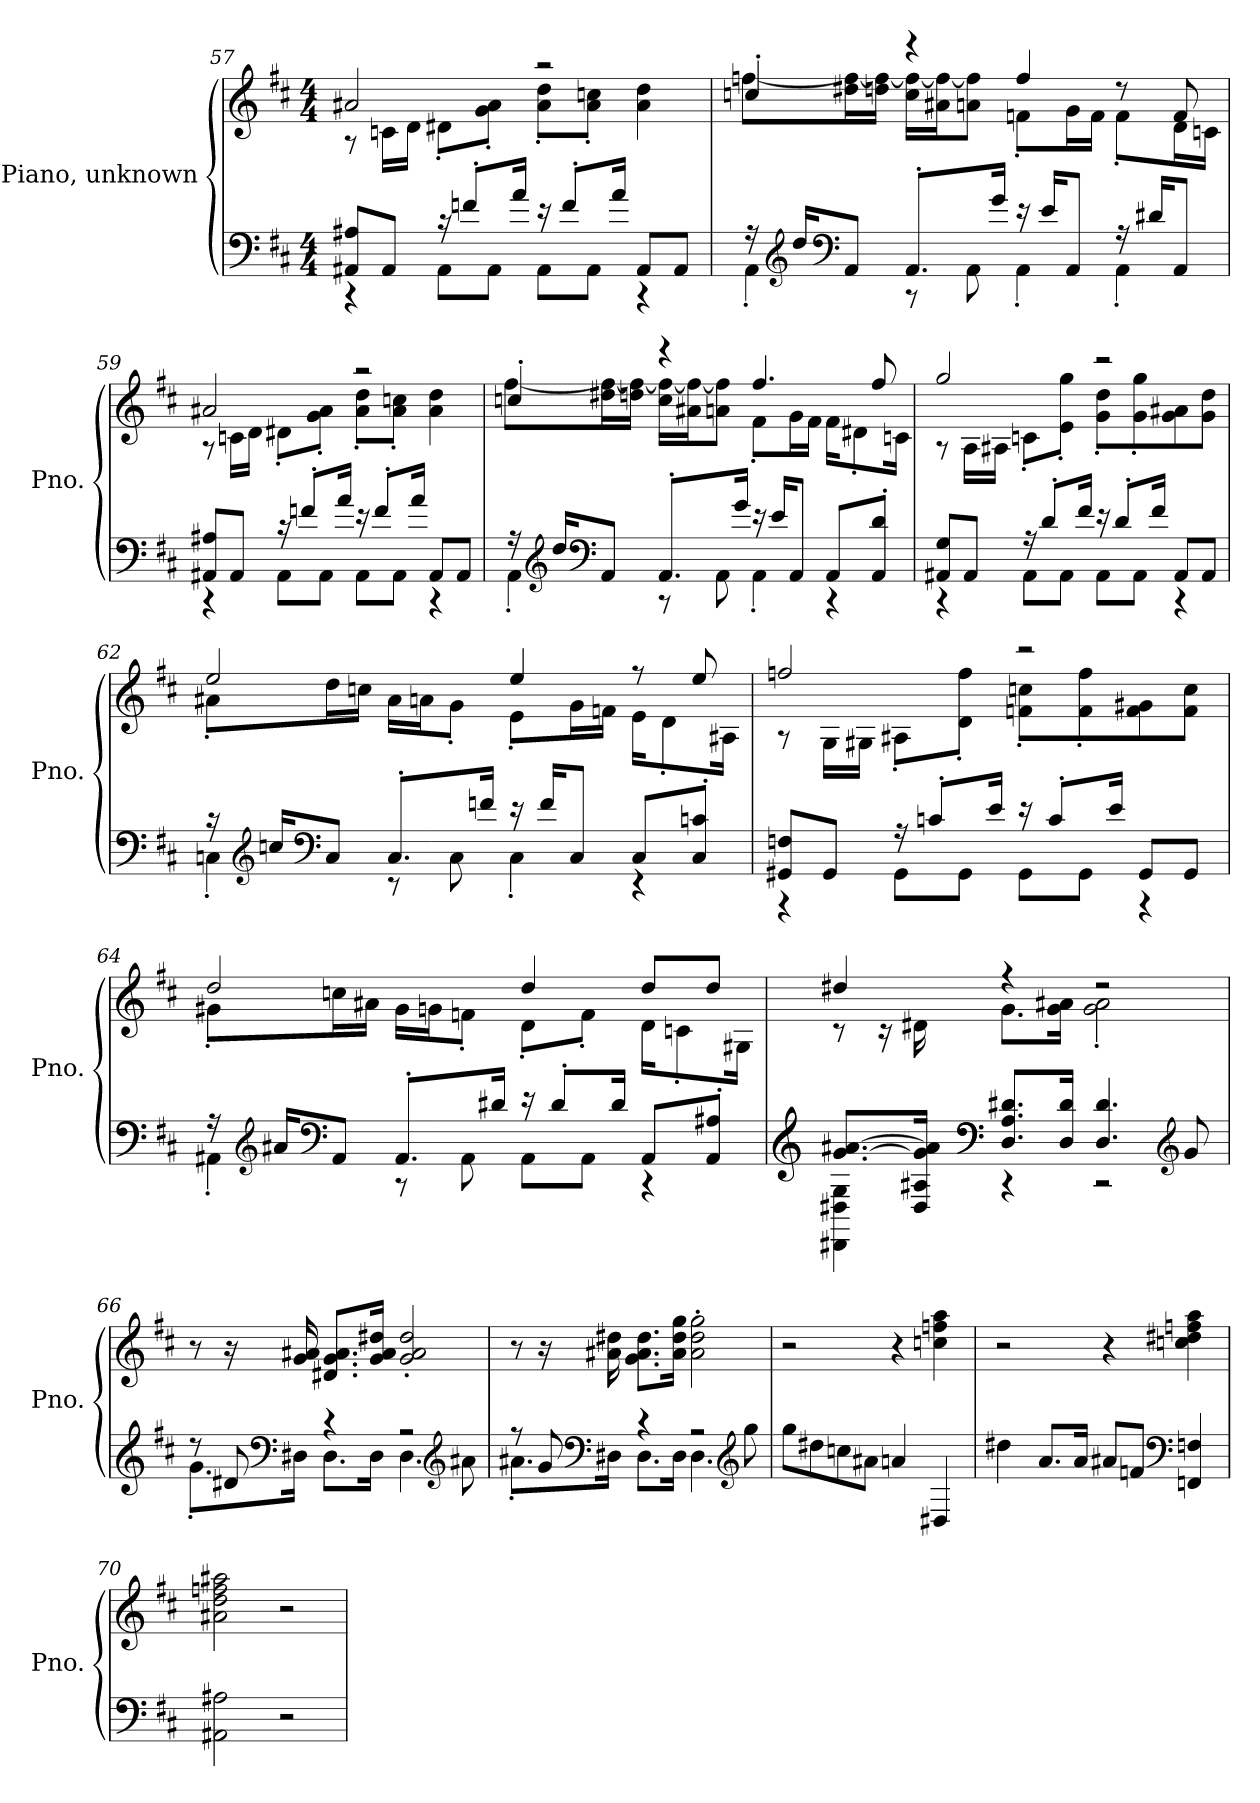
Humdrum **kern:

**kern	**kern
*part1	*part1
*staff2	*staff1
*I"Piano, unknown	*
*I'Pno.	*
!!LO:LB:g=z
*clefF4	*clefG2
*k[f#c#]	*k[f#c#]
*M4/4	*M4/4
=57	=57
*^	*^
8AA#X/ 8A#X/L	4r	2a#X/	8r
8AA#/J	.	.	16cn\LL
.	.	.	16d\JJ
16r	8AA#\L	.	8d#X'\L
8fn'/L	.	.	.
.	8AA#\J	.	8g\' 8a#\'J
16a/Jk	.	.	.
16r	8AA#\L	2r	8a#\' 8dd\'L
8f'/L	.	.	.
.	8AA#\J	.	8a#\' 8ccn\'J
16a/Jk	.	.	.
8AA#/L	4r	.	4a#\ 4dd\
8AA#/J	.	.	.
=58	=58	=58	=58
16r	4AA'\	4ccn'/	[8ffn\L
*clefG2	*	*	*
16dd/KL	.	.	.
*clefF4	*	*	*
8AA/J	.	.	16dd#X\ 16ff\_L
.	.	.	16ddn\ 16ff\_JJ
8.AA'/L	8r	4r	16cc\ 16ff\_LL
.	.	.	16a#X\ 16ff\_J
.	8AA\	.	8an\ 8ff\]J
16g/Jk	.	.	.
16r	4AA'\	4ff/	8fn'\L
16e/KL	.	.	.
8AA/J	.	.	16g\L
.	.	.	16f\JJ
16r	4AA'\	8r	8f'\L
16d#X/KL	.	.	.
8AA/J	.	8f/	16d\L
.	.	.	16cn\JJ
!!LO:LB:g=z	!!
=59	=59	=59	=59
8AA#X/ 8A#X/L	4r	2a#X/	8r
8AA#/J	.	.	16cn\LL
.	.	.	16d\JJ
16r	8AA#\L	.	8d#X'\L
8fn'/L	.	.	.
.	8AA#\J	.	8g\' 8a#\'J
16a/Jk	.	.	.
16r	8AA#\L	2r	8a#\' 8dd\'L
8f'/L	.	.	.
.	8AA#\J	.	8a#\' 8ccn\'J
16a/Jk	.	.	.
8AA#/L	4r	.	4a#\ 4dd\
8AA#/J	.	.	.
=60	=60	=60	=60
16r	4AA'\	4ccn'/	[8ff#\L
*clefG2	*	*	*
16dd/KL	.	.	.
*clefF4	*	*	*
8AA/J	.	.	16dd#X\ 16ff#\_L
.	.	.	16ddn\ 16ff#\_JJ
8.AA'/L	8r	4r	16cc\ 16ff#\_LL
.	.	.	16a#X\ 16ff#\_J
.	8AA\	.	8an\ 8ff#\]J
16g/Jk	.	.	.
16r	4AA'\	4.ff#/	8f#'\L
16e/KL	.	.	.
8AA/J	.	.	16g\L
.	.	.	16f#\JJ
8AA/L	4r	.	16f#\KL
.	.	.	8d#X'\
8AA/' 8d/'J	.	8ff#/	.
.	.	.	16cn\Jk
!!LO:LB:g=z	!!
=61	=61	=61	=61
8AA#X/ 8G/L	4r	2gg/	8r
8AA#/J	.	.	16A\LL
.	.	.	16A#X\JJ
16r	8AA#\L	.	8cn'\L
8d'/L	.	.	.
.	8AA#\J	.	8e\' 8gg\'J
16f#/Jk	.	.	.
16r	8AA#\L	2r	8g\' 8dd\'L
8d'/L	.	.	.
.	8AA#\J	.	8g\' 8gg\'
16f#/Jk	.	.	.
8AA#/L	4r	.	8g\ 8a#X\
8AA#/J	.	.	8g\ 8dd\J
=62	=62	=62	=62
16r	4Cn'\	2ee/	8a#X'\L
*clefG2	*	*	*
16ccn/KL	.	.	.
*clefF4	*	*	*
8C/J	.	.	16dd\L
.	.	.	16ccn\JJ
8.C'/L	8r	.	16a#\LL
.	.	.	16an\J
.	8C\	.	8g'\J
16fn/Jk	.	.	.
16r	4C'\	4ee/	8e'\L
16f/KL	.	.	.
8C/J	.	.	16g\L
.	.	.	16fn\JJ
8C/L	4r	8r	16e\KL
.	.	.	8d'\
8C/' 8cn/'J	.	8ee/	.
.	.	.	16A#X\Jk
!!LO:PB:g=z	!!
=63	=63	=63	=63
8GG#X/ 8Fn/L	4r	2ffn/	8r
8GG#/J	.	.	16G\LL
.	.	.	16G#X\JJ
16r	8GG#\L	.	8A#X'\L
8cn'/L	.	.	.
.	8GG#\J	.	8d\' 8ff\'J
16e/Jk	.	.	.
16r	8GG#\L	2r	8fn\' 8ccn\'L
8c'/L	.	.	.
.	8GG#\J	.	8f\' 8ff\'
16e/Jk	.	.	.
8GG#/L	4r	.	8f\ 8g#X\
8GG#/J	.	.	8f\ 8cc\J
=64	=64	=64	=64
16r	4AA#X'\	2dd/	8g#X'\L
*clefG2	*	*	*
16a#X/KL	.	.	.
*clefF4	*	*	*
8AA#/J	.	.	16ccn\L
.	.	.	16a#X\JJ
8.AA#'/L	8r	.	16g#\LL
.	.	.	16gn\J
.	8AA#\	.	8fn'\J
16d#X/Jk	.	.	.
16r	8AA#\L	4dd/	8d'\L
8d#'/L	.	.	.
.	8AA#\J	.	8f'\J
16d#/Jk	.	.	.
8AA#/L	4r	8dd/L	16d\KL
.	.	.	8cn'\
8AA#/' 8A#X/'J	.	8dd/J	.
.	.	.	16G#X\Jk
!!LO:LB:g=z	!!
=65	=65	=65	=65
*clefG2	*	*	*
[8.g/ [8.a#X/L	4DD#X\ 4D#X\ 4G\	4dd#X/	8r
.	.	.	16r
16D#/ 16A#X/ 16g/] 16a#/]Jk	.	.	16d#X\
*clefF4	*	*	*
8.D#/ 8.A#/ 8.d#X/L	4r	4r	8.g\L
16D#/ 16d#/Jk	.	.	16g\ 16a#X\Jk
4.D#/ 4.d#/	2r	2r	2g\' 2a#\'
*clefG2	*	*	*
8g/	.	.	.
*	*	*v	*v
=66	=66	=66
8r	8.g'\L	8r
8d#X/	.	16r
*clefF4	*	*
.	16D#X\Jk	16g/ 16a#X/
4r	8.D#\L	8.d#X/ 8.g/ 8.a#/L
.	16D#\Jk	16g/ 16a#/ 16dd#X/Jk
2r	4.D#\	2g/' 2a#/' 2dd#/'
*clefG2	*	*
.	8a#X\	.
!!LO:LB:g=z
=67	=67	=67
8r	8.a#X'\L	8r
8g/	.	16r
*clefF4	*	*
.	16D#X\Jk	16a#X\ 16dd#X\
4r	8.D#\L	8.g\ 8.a#\ 8.dd#\L
.	16D#\Jk	16a#\ 16dd#\ 16gg\Jk
2r	4.D#\	2a#\' 2dd#\' 2gg\'
*clefG2	*	*
.	8gg\	.
*v	*v	*
=68	=68
8gg\L	2r
8dd#X\	.
8ccn\	.
8a#X\J	.
4an/	4r
4D#X/	4ccn\ 4ffn\ 4aa\
=69	=69
4dd#X\	2r
8.a/L	.
16a/Jk	.
8a#X/L	4r
8fn/J	.
*clefF4	*
4FFn/ 4Fn/	4ccn\ 4dd#X\ 4ffn\ 4aa\
=70	=70
2AA#X\ 2A#X\	2a#X\ 2dd\ 2ffn\ 2aa#X\
2r	2r
=	=
*-	*-
